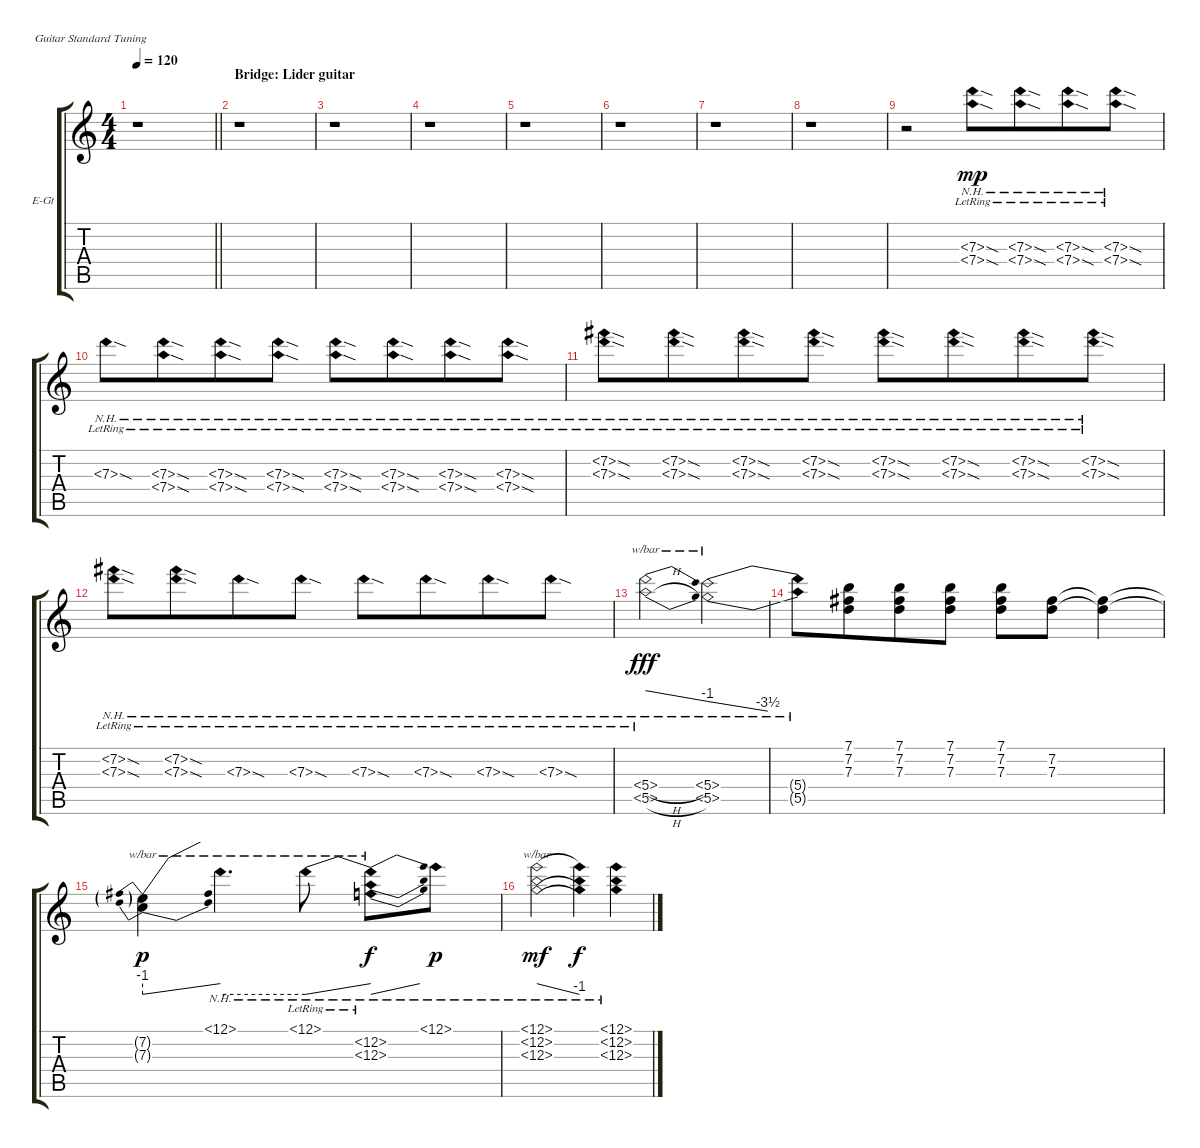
\bracketExtendMode groupsimilarinstruments
\firstSystemTrackNameOrientation horizontal
\otherSystemsTrackNameOrientation horizontal
\track ("Guitar 5" "E-Gt") {instrument distortionguitar}
\staff {score tabs}
\tuning (E4 B3 G3 D3 A2 E2)
\ts (4 4)
\tempo 120
\clef g2
\barLineRight lightlight
\ks c
r.1{dy mp} |
\section ("" "Bridge: Lider guitar")
r.1 |
r.1 |
r.1 |
r.1 |
r.1 |
r.1 |
r.1 |
r.2 (7.3{nh sod lr} 7.4{nh sod}).8 (7.3{nh sod lr} 7.4{nh sod}).8{beam merge} (7.3{nh sod lr} 7.4{nh sod}).8 (7.3{nh sod lr} 7.4{nh sod}).8 |
7.3{nh sod lr}.8 (7.3{nh sod lr} 7.4{nh sod}).8{beam merge} (7.3{nh sod lr} 7.4{nh sod}).8 (7.3{nh sod lr} 7.4{nh sod}).8 (7.3{nh sod lr} 7.4{nh sod}).8 (7.3{nh sod lr} 7.4{nh sod}).8{beam merge} (7.3{nh sod lr} 7.4{nh sod}).8 (7.3{nh sod lr} 7.4{nh sod}).8 |
(7.2{nh sod lr} 7.3{nh sod lr}).8 (7.2{nh sod lr} 7.3{nh sod lr}).8{beam merge} (7.2{nh sod lr} 7.3{nh sod lr}).8 (7.2{nh sod lr} 7.3{nh sod lr}).8 (7.2{nh sod lr} 7.3{nh sod lr}).8 (7.2{nh sod lr} 7.3{nh sod lr}).8{beam merge} (7.2{nh sod lr} 7.3{nh sod lr}).8 (7.2{nh sod lr} 7.3{nh sod lr}).8 |
(7.2{nh sod lr} 7.3{nh sod lr}).8 (7.2{nh sod lr} 7.3{nh sod lr}).8{beam merge} 7.3{nh sod lr}.8 7.3{nh sod lr}.8 7.3{nh sod lr}.8 7.3{nh sod lr}.8{beam merge} 7.3{nh sod lr}.8 7.3{nh sod lr}.8 |
(5.4{nh h lr} 5.5{nh h lr}).2{tbe (dive default 0 0 60 -4) dy fff} (5.4{nh} 5.5{nh}).2{tbe (dive default 0 -4 60 -14)} |
(5.4{nh t} 5.5{nh t}).8 (7.1 7.2 7.3).8{beam merge} (7.1 7.2 7.3).8 (7.1 7.2 7.3).8 (7.1 7.2 7.3).8 (7.2 7.3).8 (7.2{t} 7.3{t}).4 |
(7.2{t} 7.3{t}).4{tbe (predivedive default 0 -4 60 0) dy p} 12.1{nh}.4{d tbe (hold default 0 -4 60 -4)} 12.1{nh lr}.8{tbe (dive default 0 -4 60 0)} (12.1{nh lr t} 12.2{nh lr} 12.3{nh lr}).8{tbe (dive default 0 -4 60 0) dy f} 12.1{nh}.8{dy p} |
(12.1{nh} 12.2{nh} 12.3{nh}).2{tbe (dive default 0 0 60 -4) dy mf} (12.1{nh t} 12.2{nh t} 12.3{nh t}).4{dy f} (12.1{nh} 12.2{nh} 12.3{nh}).4
